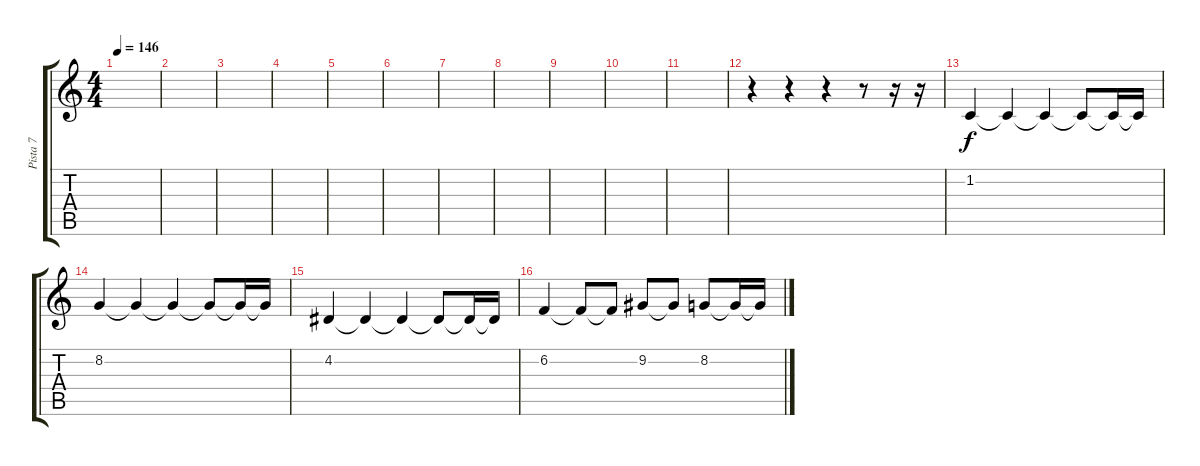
\track ("Pista 7" "Pista 7") {instrument musicbox}
\staff {score tabs}
\tuning (E4 B3 G3 D3 A2 E2) {hide}
\ts (4 4)
\tempo 146
\clef g2
\ks c
|
|
|
|
|
|
|
|
|
|
|
r.4 r.4 r.4 r.8 r.16 r.16{volume 16 instrument musicbox} |
1.2.4 1.2{t}.4 1.2{t}.4 1.2{t}.8 1.2{t}.16 1.2{t}.16 |
8.2.4 8.2{t}.4 8.2{t}.4 8.2{t}.8 8.2{t}.16 8.2{t}.16 |
4.2.4 4.2{t}.4 4.2{t}.4 4.2{t}.8 4.2{t}.16 4.2{t}.16 |
6.2.4 6.2{t}.8 6.2{t}.8 9.2.8 9.2{t}.8 8.2.8 8.2{t}.16 8.2{t}.16
